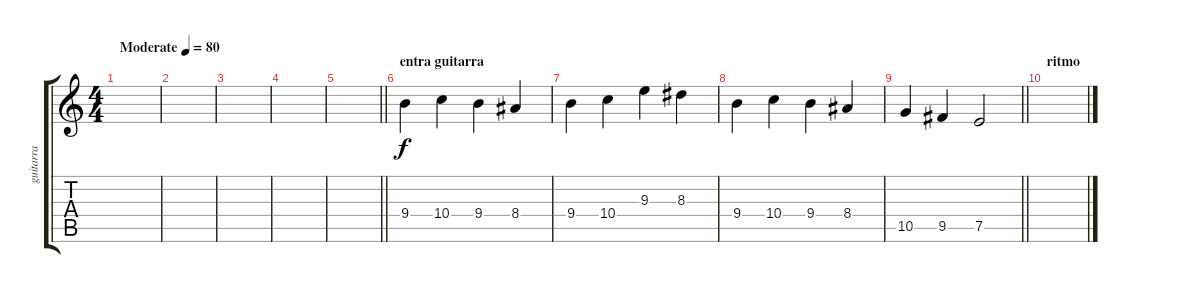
\track ("guitarra" "guitarra") {instrument distortionguitar}
\staff {score tabs}
\tuning (E4 B3 G3 D3 A2 E2) {hide}
\ts (4 4)
\tempo (80 "Moderate")
\clef g2
\ks c
|
|
|
|
\barLineRight lightlight
|
\section ("" "entra guitarra")
9.4.4 10.4.4 9.4.4 8.4.4 |
9.4.4 10.4.4 9.3.4 8.3.4 |
9.4.4 10.4.4 9.4.4 8.4.4 |
\barLineRight lightlight
10.5.4 9.5.4 7.5.2 |
\section ("" "ritmo")
